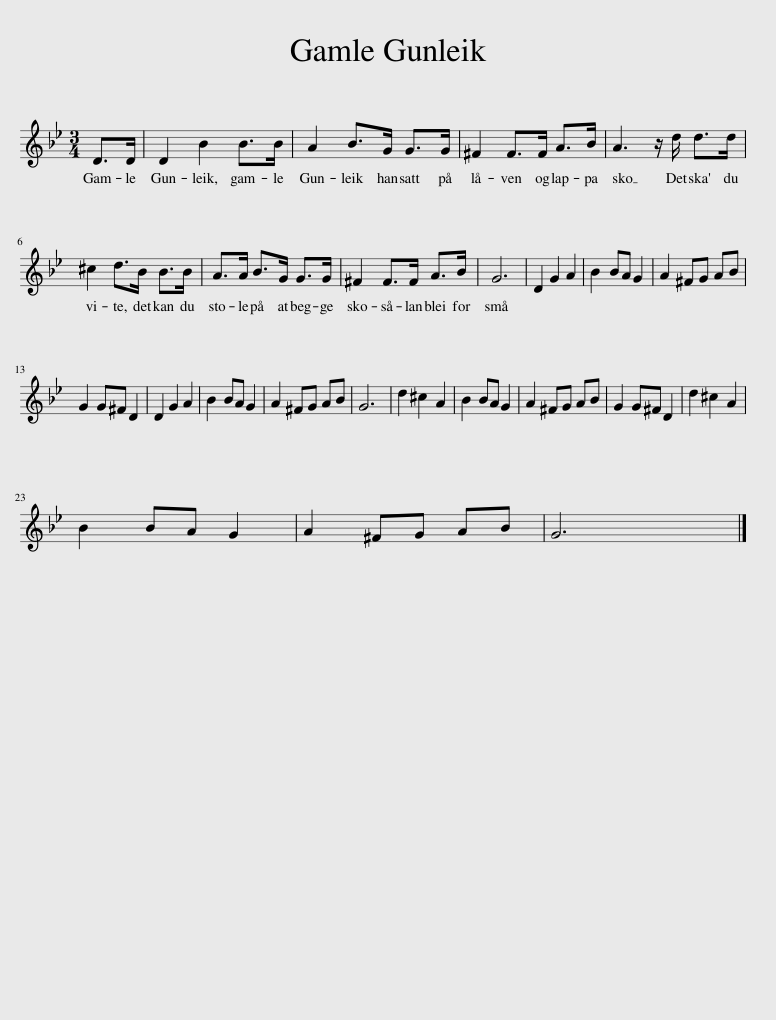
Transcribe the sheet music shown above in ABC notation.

X:1
L:1/8
M:3/4
I:linebreak $
K:Bb
V:1 treble
V:1
 D>D | D2 B2 B>B | A2 B>G G>G | ^F2 F>F A>B | A3 z/ d/ d>d |$ %5
 ^c2 d>B B>B | A>A B>G G>G | ^F2 F>F A>B | G6 | D2 G2 A2 | %10
 B2 BA G2 | A2 ^FG AB |$ G2 G^F D2 | D2 G2 A2 | B2 BA G2 | %15
 A2 ^FG AB | G6 | d2 ^c2 A2 | B2 BA G2 | A2 ^FG AB | %20
 G2 G^F D2 | d2 ^c2 A2 |$ B2 BA G2 | A2 ^FG AB | G6 |] %25
